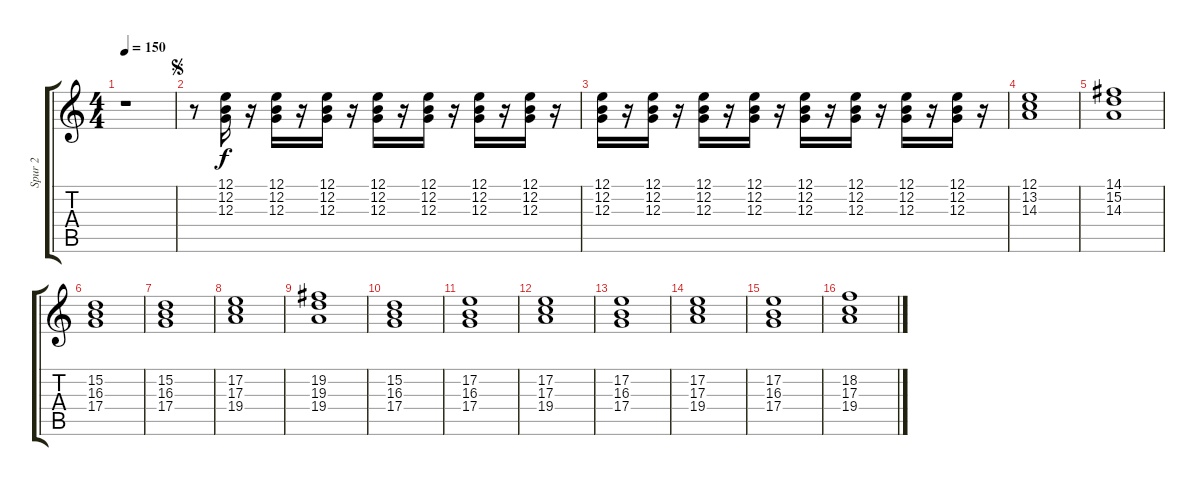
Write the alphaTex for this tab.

\track ("Spur 2" "Spur 2") {instrument harmonica}
\staff {score tabs}
\tuning (E4 B3 G3 D3 A2 E2) {hide}
\ts (4 4)
\tempo 150
\clef g2
\ks c
r.1{dy f} |
\jump segno
r.8 (12.1 12.2 12.3).16 r.16 (12.1 12.2 12.3).16 r.16 (12.1 12.2 12.3).16 r.16 (12.1 12.2 12.3).16 r.16 (12.1 12.2 12.3).16 r.16 (12.1 12.2 12.3).16 r.16 (12.1 12.2 12.3).16 r.16 |
(12.1 12.2 12.3).16 r.16 (12.1 12.2 12.3).16 r.16 (12.1 12.2 12.3).16 r.16 (12.1 12.2 12.3).16 r.16 (12.1 12.2 12.3).16 r.16 (12.1 12.2 12.3).16 r.16 (12.1 12.2 12.3).16 r.16 (12.1 12.2 12.3).16 r.16 |
(12.1 13.2 14.3).1 |
(14.1 15.2 14.3).1 |
(15.2 16.3 17.4).1 |
(15.2 16.3 17.4).1 |
(17.2 17.3 19.4).1 |
(19.2 19.3 19.4).1 |
(15.2 16.3 17.4).1 |
(17.2 16.3 17.4).1 |
(17.2 17.3 19.4).1 |
(17.2 16.3 17.4).1 |
(17.2 17.3 19.4).1 |
(17.2 16.3 17.4).1 |
(18.2 17.3 19.4).1
